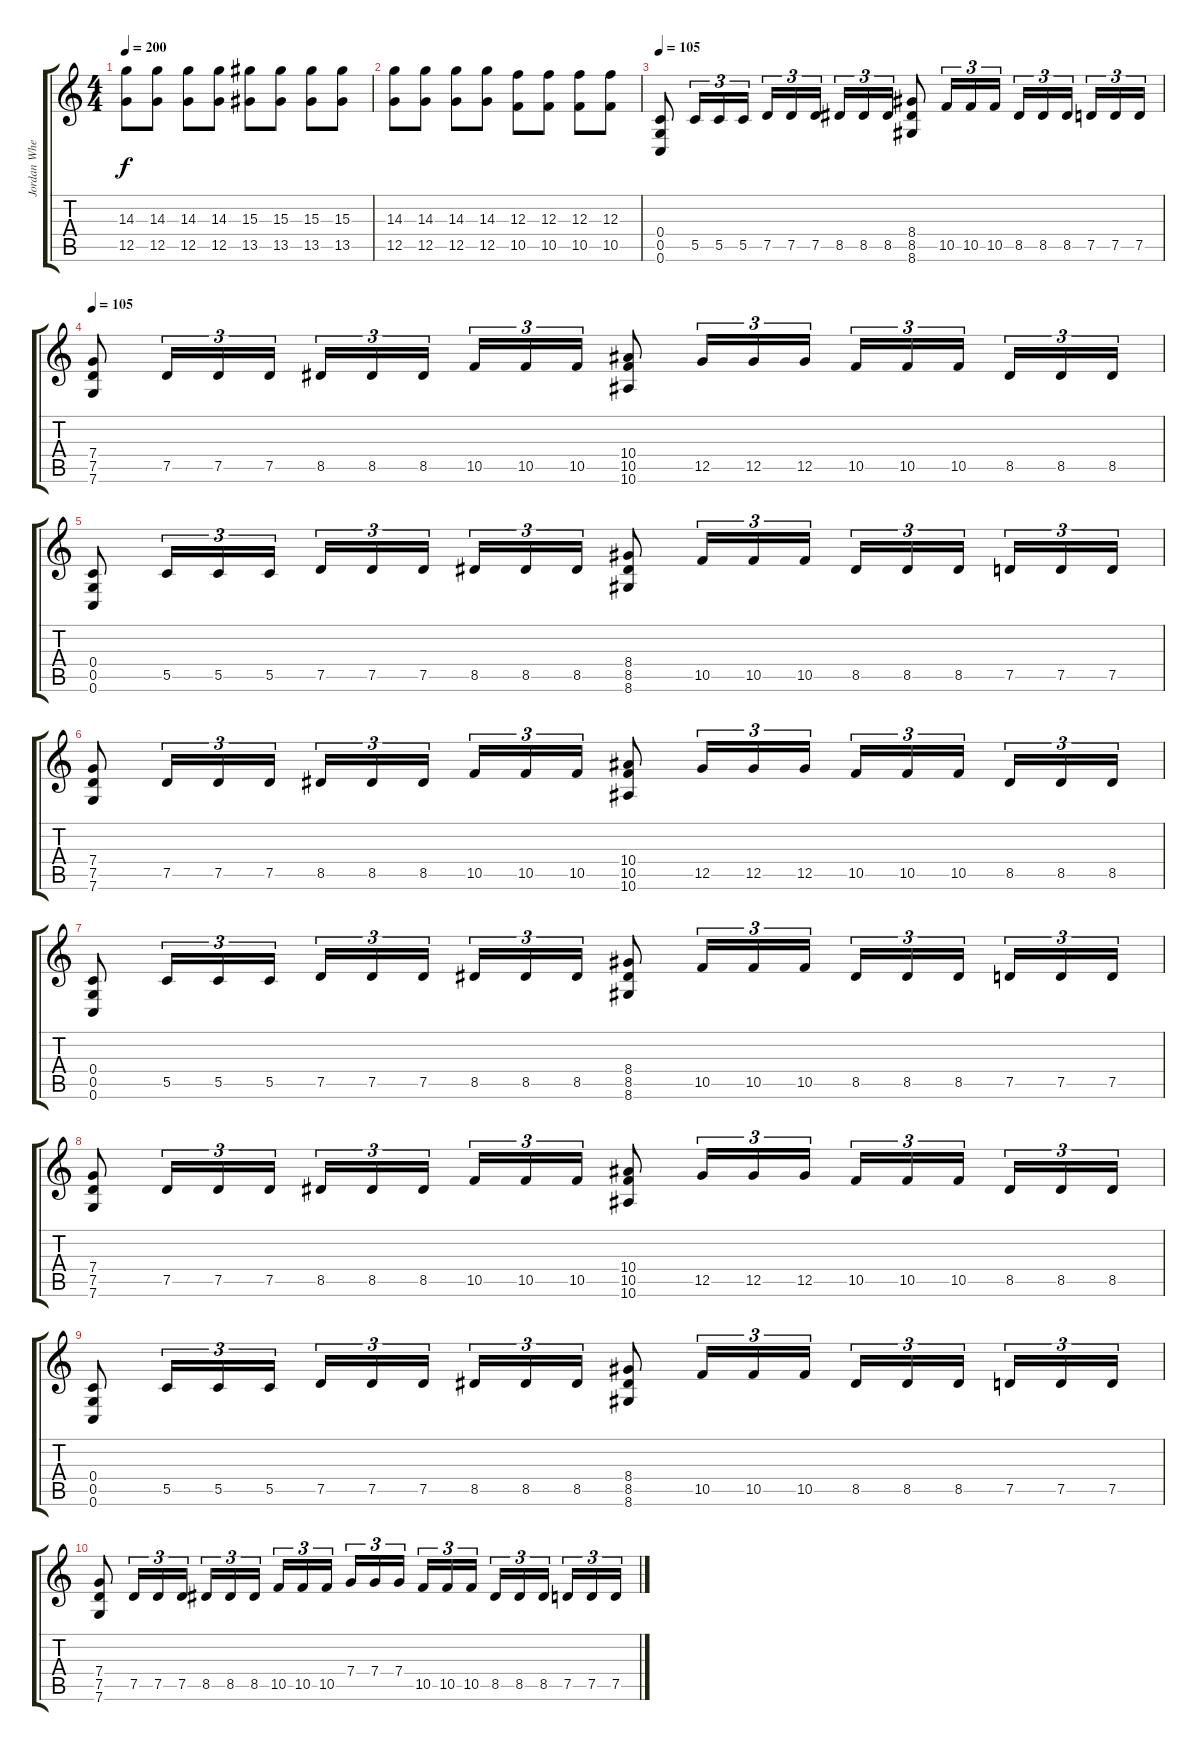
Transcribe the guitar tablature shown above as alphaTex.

\track ("Jordan Whelan" "Jordan Whe") {instrument distortionguitar}
\staff {score tabs}
\tuning (D4 A4 F3 C3 G2 C2) {hide}
\ts (4 4)
\tempo 200
\clef g2
\ks c
(14.3 12.5).8{dy f} (14.3 12.5).8 (14.3 12.5).8 (14.3 12.5).8 (15.3 13.5).8 (15.3 13.5).8 (15.3 13.5).8 (15.3 13.5).8 |
(14.3 12.5).8 (14.3 12.5).8 (14.3 12.5).8 (14.3 12.5).8 (12.3 10.5).8 (12.3 10.5).8 (12.3 10.5).8 (12.3 10.5).8 |
\tempo 105
(0.4 0.5 0.6).8 5.5.16{tu (3 2)} 5.5.16{tu (3 2)} 5.5.16{tu (3 2)} 7.5.16{tu (3 2)} 7.5.16{tu (3 2)} 7.5.16{tu (3 2)} 8.5.16{tu (3 2)} 8.5.16{tu (3 2)} 8.5.16{tu (3 2)} (8.4 8.5 8.6).8 10.5.16{tu (3 2)} 10.5.16{tu (3 2)} 10.5.16{tu (3 2)} 8.5.16{tu (3 2)} 8.5.16{tu (3 2)} 8.5.16{tu (3 2)} 7.5.16{tu (3 2)} 7.5.16{tu (3 2)} 7.5.16{tu (3 2)} |
\tempo 105
(7.4 7.5 7.6).8 7.5.16{tu (3 2)} 7.5.16{tu (3 2)} 7.5.16{tu (3 2)} 8.5.16{tu (3 2)} 8.5.16{tu (3 2)} 8.5.16{tu (3 2)} 10.5.16{tu (3 2)} 10.5.16{tu (3 2)} 10.5.16{tu (3 2)} (10.4 10.5 10.6).8 12.5.16{tu (3 2)} 12.5.16{tu (3 2)} 12.5.16{tu (3 2)} 10.5.16{tu (3 2)} 10.5.16{tu (3 2)} 10.5.16{tu (3 2)} 8.5.16{tu (3 2)} 8.5.16{tu (3 2)} 8.5.16{tu (3 2)} |
(0.4 0.5 0.6).8 5.5.16{tu (3 2)} 5.5.16{tu (3 2)} 5.5.16{tu (3 2)} 7.5.16{tu (3 2)} 7.5.16{tu (3 2)} 7.5.16{tu (3 2)} 8.5.16{tu (3 2)} 8.5.16{tu (3 2)} 8.5.16{tu (3 2)} (8.4 8.5 8.6).8 10.5.16{tu (3 2)} 10.5.16{tu (3 2)} 10.5.16{tu (3 2)} 8.5.16{tu (3 2)} 8.5.16{tu (3 2)} 8.5.16{tu (3 2)} 7.5.16{tu (3 2)} 7.5.16{tu (3 2)} 7.5.16{tu (3 2)} |
(7.4 7.5 7.6).8 7.5.16{tu (3 2)} 7.5.16{tu (3 2)} 7.5.16{tu (3 2)} 8.5.16{tu (3 2)} 8.5.16{tu (3 2)} 8.5.16{tu (3 2)} 10.5.16{tu (3 2)} 10.5.16{tu (3 2)} 10.5.16{tu (3 2)} (10.4 10.5 10.6).8 12.5.16{tu (3 2)} 12.5.16{tu (3 2)} 12.5.16{tu (3 2)} 10.5.16{tu (3 2)} 10.5.16{tu (3 2)} 10.5.16{tu (3 2)} 8.5.16{tu (3 2)} 8.5.16{tu (3 2)} 8.5.16{tu (3 2)} |
(0.4 0.5 0.6).8 5.5.16{tu (3 2)} 5.5.16{tu (3 2)} 5.5.16{tu (3 2)} 7.5.16{tu (3 2)} 7.5.16{tu (3 2)} 7.5.16{tu (3 2)} 8.5.16{tu (3 2)} 8.5.16{tu (3 2)} 8.5.16{tu (3 2)} (8.4 8.5 8.6).8 10.5.16{tu (3 2)} 10.5.16{tu (3 2)} 10.5.16{tu (3 2)} 8.5.16{tu (3 2)} 8.5.16{tu (3 2)} 8.5.16{tu (3 2)} 7.5.16{tu (3 2)} 7.5.16{tu (3 2)} 7.5.16{tu (3 2)} |
(7.4 7.5 7.6).8 7.5.16{tu (3 2)} 7.5.16{tu (3 2)} 7.5.16{tu (3 2)} 8.5.16{tu (3 2)} 8.5.16{tu (3 2)} 8.5.16{tu (3 2)} 10.5.16{tu (3 2)} 10.5.16{tu (3 2)} 10.5.16{tu (3 2)} (10.4 10.5 10.6).8 12.5.16{tu (3 2)} 12.5.16{tu (3 2)} 12.5.16{tu (3 2)} 10.5.16{tu (3 2)} 10.5.16{tu (3 2)} 10.5.16{tu (3 2)} 8.5.16{tu (3 2)} 8.5.16{tu (3 2)} 8.5.16{tu (3 2)} |
(0.4 0.5 0.6).8 5.5.16{tu (3 2)} 5.5.16{tu (3 2)} 5.5.16{tu (3 2)} 7.5.16{tu (3 2)} 7.5.16{tu (3 2)} 7.5.16{tu (3 2)} 8.5.16{tu (3 2)} 8.5.16{tu (3 2)} 8.5.16{tu (3 2)} (8.4 8.5 8.6).8 10.5.16{tu (3 2)} 10.5.16{tu (3 2)} 10.5.16{tu (3 2)} 8.5.16{tu (3 2)} 8.5.16{tu (3 2)} 8.5.16{tu (3 2)} 7.5.16{tu (3 2)} 7.5.16{tu (3 2)} 7.5.16{tu (3 2)} |
(7.4 7.5 7.6).8 7.5.16{tu (3 2)} 7.5.16{tu (3 2)} 7.5.16{tu (3 2)} 8.5.16{tu (3 2)} 8.5.16{tu (3 2)} 8.5.16{tu (3 2)} 10.5.16{tu (3 2)} 10.5.16{tu (3 2)} 10.5.16{tu (3 2)} 7.4.16{tu (3 2)} 7.4.16{tu (3 2)} 7.4.16{tu (3 2)} 10.5.16{tu (3 2)} 10.5.16{tu (3 2)} 10.5.16{tu (3 2)} 8.5.16{tu (3 2)} 8.5.16{tu (3 2)} 8.5.16{tu (3 2)} 7.5.16{tu (3 2)} 7.5.16{tu (3 2)} 7.5.16{tu (3 2)}
